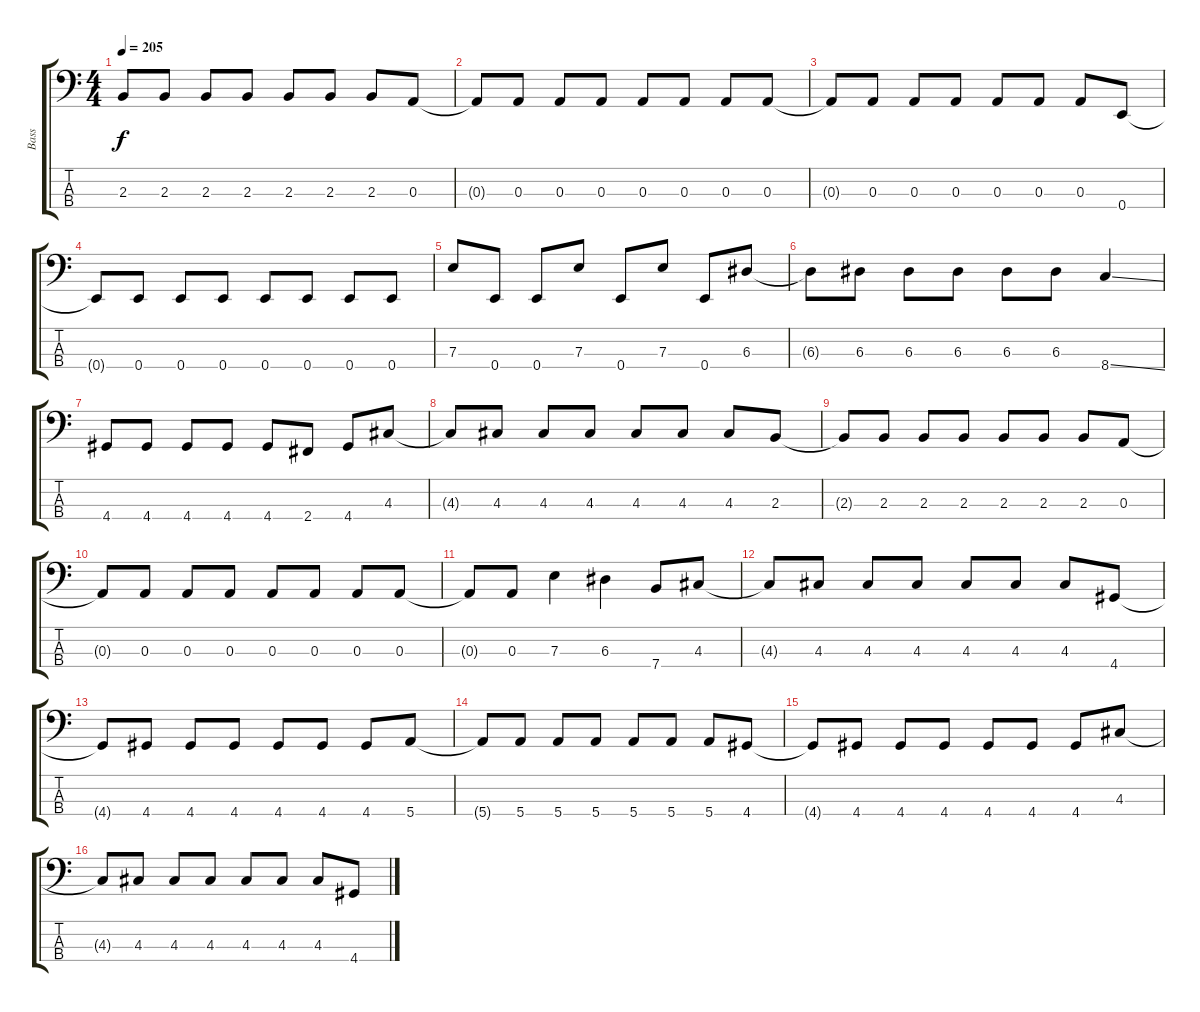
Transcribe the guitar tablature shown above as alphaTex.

\track ("Bass" "Bass") {instrument electricbasspick}
\staff {score tabs}
\tuning (G2 D2 A1 E1) {hide}
\ts (4 4)
\tempo 205
\clef f4
\ks c
2.3{t}.8{dy f} 2.3.8 2.3.8 2.3.8 2.3.8 2.3.8 2.3.8 0.3.8 |
0.3{t}.8 0.3.8 0.3.8 0.3.8 0.3.8 0.3.8 0.3.8 0.3.8 |
0.3{t}.8 0.3.8 0.3.8 0.3.8 0.3.8 0.3.8 0.3.8 0.4.8 |
0.4{t}.8 0.4.8 0.4.8 0.4.8 0.4.8 0.4.8 0.4.8 0.4.8 |
7.3.8 0.4.8 0.4.8 7.3.8 0.4.8 7.3.8 0.4.8 6.3.8 |
6.3{t}.8 6.3.8 6.3.8 6.3.8 6.3.8 6.3.8 8.4{ss}.4 |
4.4.8 4.4.8 4.4.8 4.4.8 4.4.8 2.4.8 4.4.8 4.3.8 |
4.3{t}.8 4.3.8 4.3.8 4.3.8 4.3.8 4.3.8 4.3.8 2.3.8 |
2.3{t}.8 2.3.8 2.3.8 2.3.8 2.3.8 2.3.8 2.3.8 0.3.8 |
0.3{t}.8 0.3.8 0.3.8 0.3.8 0.3.8 0.3.8 0.3.8 0.3.8 |
0.3{t}.8 0.3.8 7.3.4 6.3.4 7.4.8 4.3.8 |
4.3{t}.8 4.3.8 4.3.8 4.3.8 4.3.8 4.3.8 4.3.8 4.4.8 |
4.4{t}.8 4.4.8 4.4.8 4.4.8 4.4.8 4.4.8 4.4.8 5.4.8 |
5.4{t}.8 5.4.8 5.4.8 5.4.8 5.4.8 5.4.8 5.4.8 4.4.8 |
4.4{t}.8 4.4.8 4.4.8 4.4.8 4.4.8 4.4.8 4.4.8 4.3.8 |
4.3{t}.8 4.3.8 4.3.8 4.3.8 4.3.8 4.3.8 4.3.8 4.4.8
